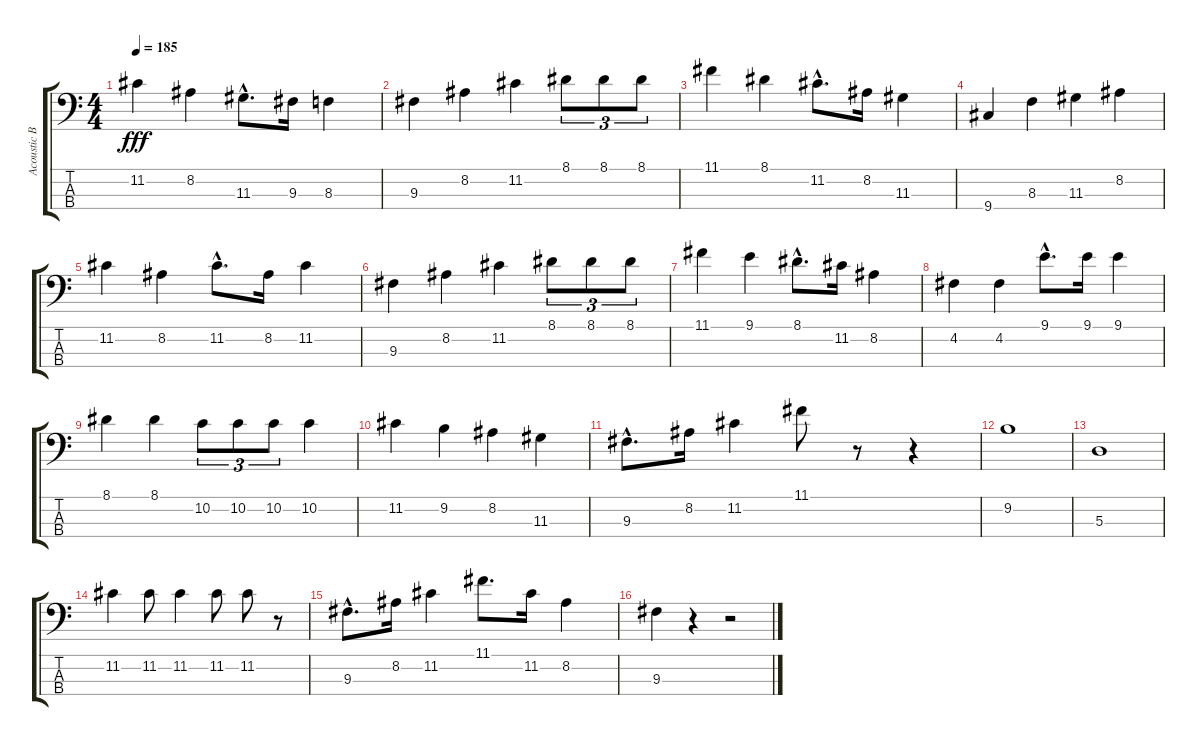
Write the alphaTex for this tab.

\track ("Acoustic Bass " "Acoustic B") {instrument electricbassfinger}
\staff {score tabs}
\tuning (G2 D2 A1 E1) {hide}
\ts (4 4)
\tempo 185
\clef f4
\ks c
11.2.4{dy fff} 8.2.4 11.3{hac}.8{d} 9.3.16 8.3.4 |
9.3.4 8.2.4 11.2.4 8.1.8{tu (3 2)} 8.1.8{tu (3 2)} 8.1.8{tu (3 2)} |
11.1.4 8.1.4 11.2{hac}.8{d} 8.2.16 11.3.4 |
9.4.4 8.3.4 11.3.4 8.2.4 |
11.2.4 8.2.4 11.2{hac}.8{d} 8.2.16 11.2.4 |
9.3.4 8.2.4 11.2.4 8.1.8{tu (3 2)} 8.1.8{tu (3 2)} 8.1.8{tu (3 2)} |
11.1.4 9.1.4 8.1{hac}.8{d} 11.2.16 8.2.4 |
4.2.4 4.2.4 9.1{hac}.8{d} 9.1.16 9.1.4 |
8.1.4 8.1.4 10.2.8{tu (3 2)} 10.2.8{tu (3 2)} 10.2.8{tu (3 2)} 10.2.4 |
11.2.4 9.2.4 8.2.4 11.3.4 |
9.3{hac}.8{d} 8.2.16 11.2.4 11.1.8 r.8 r.4 |
9.2.1 |
5.3.1 |
11.2.4 11.2.8 11.2.4 11.2.8 11.2.8 r.8 |
9.3{hac}.8{d} 8.2.16 11.2.4 11.1.8{d} 11.2.16 8.2.4 |
9.3.4 r.4 r.2
